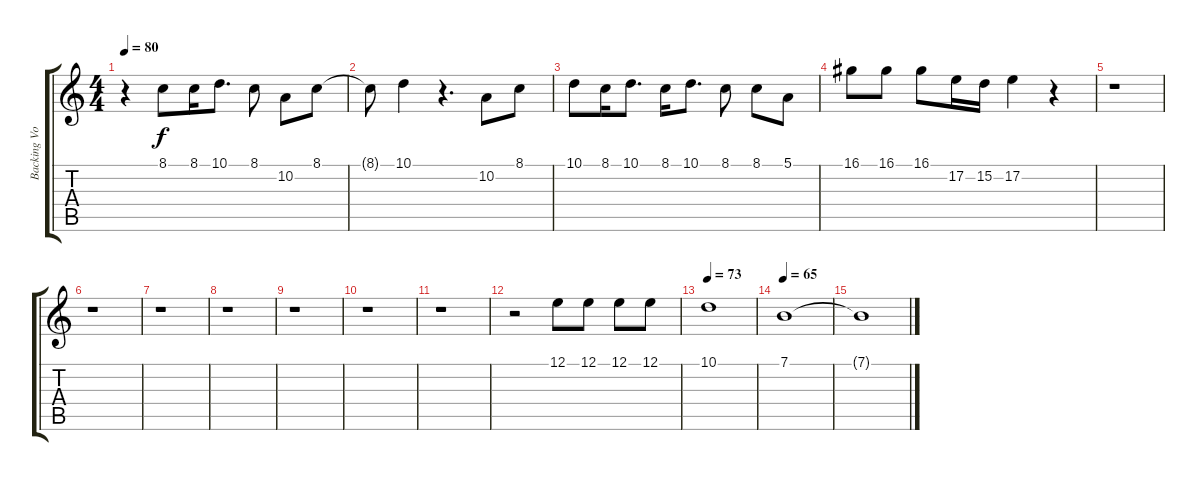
\track ("Backing Vocal" "Backing Vo") {instrument pad7halo}
\staff {score tabs}
\tuning (E4 B3 G3 D3 A2 E2) {hide}
\ts (4 4)
\tempo 80
\clef g2
\ks c
r.4{dy f} 8.1.8 8.1.16 10.1.8{d} 8.1.8 10.2.8 8.1.8 |
8.1{t}.8 10.1.4 r.4{d} 10.2.8 8.1.8 |
10.1.8 8.1.16 10.1.8{d} 8.1.16 10.1.8{d} 8.1.8 8.1.8 5.1.8 |
16.1.8 16.1.8 16.1.8 17.2.16 15.2.16 17.2.4 r.4 |
r.1 |
r.1 |
r.1 |
r.1 |
r.1 |
r.1 |
r.1 |
r.2 12.1.8 12.1.8 12.1.8 12.1.8 |
\tempo 73
10.1.1 |
\tempo 65
7.1.1 |
7.1{t}.1
